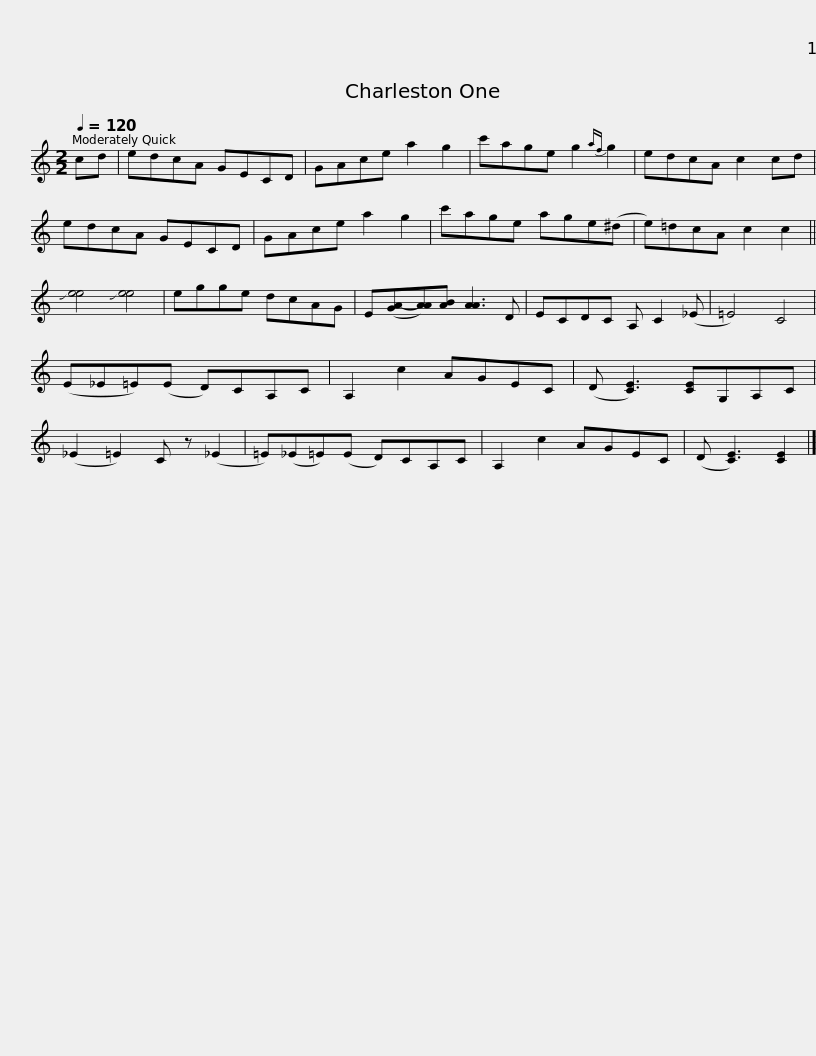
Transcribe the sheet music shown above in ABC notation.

X:1
L:1/8
Q:1/4=120
M:2/2
I:linebreak $
K:C
V:1 treble
V:1
 cd | edcA GECD | GAce a2 g2 | c'age g2{af} g2 | edcA c2 cd | %5
 edcA GECD |$ GAce a2 g2 | c'age age(^d | e)=dcA c2 c2 || !slide![ee]4 !slide![ee]4 | %10
 egge dcAG | E([GA-][AA])[AB] [AA]3 D |$ ECDC A, C2 (_E | =E4) C4 | (E_E=E)(E D)CA,C | %15
 A,2 c2 AGEC | (D [CE]3) [CE]G,A,C | (_E2 =E2) C z (_E2 |$ =E)(_E=E)(E D)CA,C | A,2 c2 AGEC | %20
 (D [CE]3) [CE]2 |] %21
